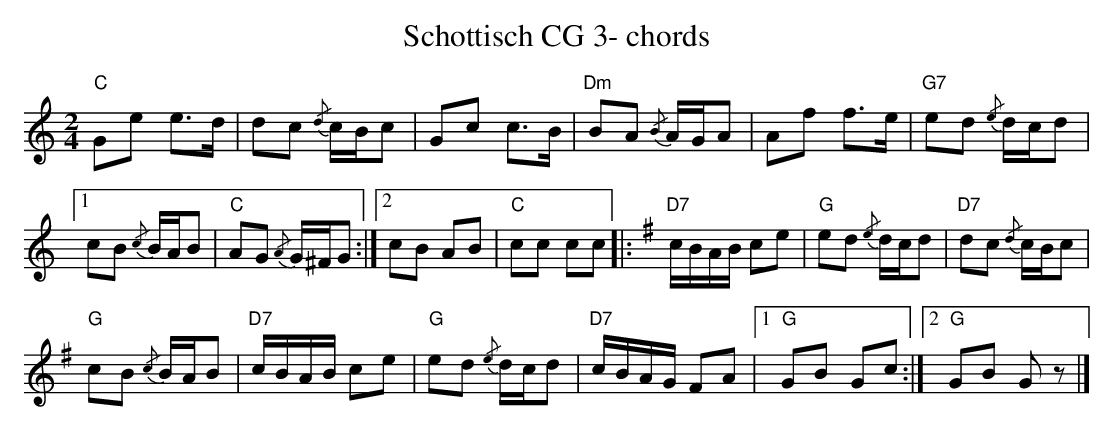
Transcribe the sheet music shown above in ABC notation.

X:1
T:Schottisch CG 3- chords
M:2/4
L:1/8
K:Cmaj%%MIDI gchordon
"C"Ge e>d | dc {/d}c/2B/2c | Gc c>B | "Dm"BA {/B}A/2G/2A | Af f>e | "G7"ed {/e}d/2c/2d |1
cB {/c}B/2A/2B | "C"AG {/A}G/2^F/2G :|2 cB AB | "C"cc cc |: [K:Gmaj] "D7"c/2B/2A/2B/2 ce | "G"ed {/e}d/2c/2d | "D7"dc {/d}c/2B/2c |
"G"cB {/c}B/2A/2B | "D7"c/2B/2A/2B/2 ce | "G"ed {/e}d/2c/2d | "D7"c/2B/2A/2G/2 FA |1 "G"GB Gc :|2 "G"GB Gz |]
